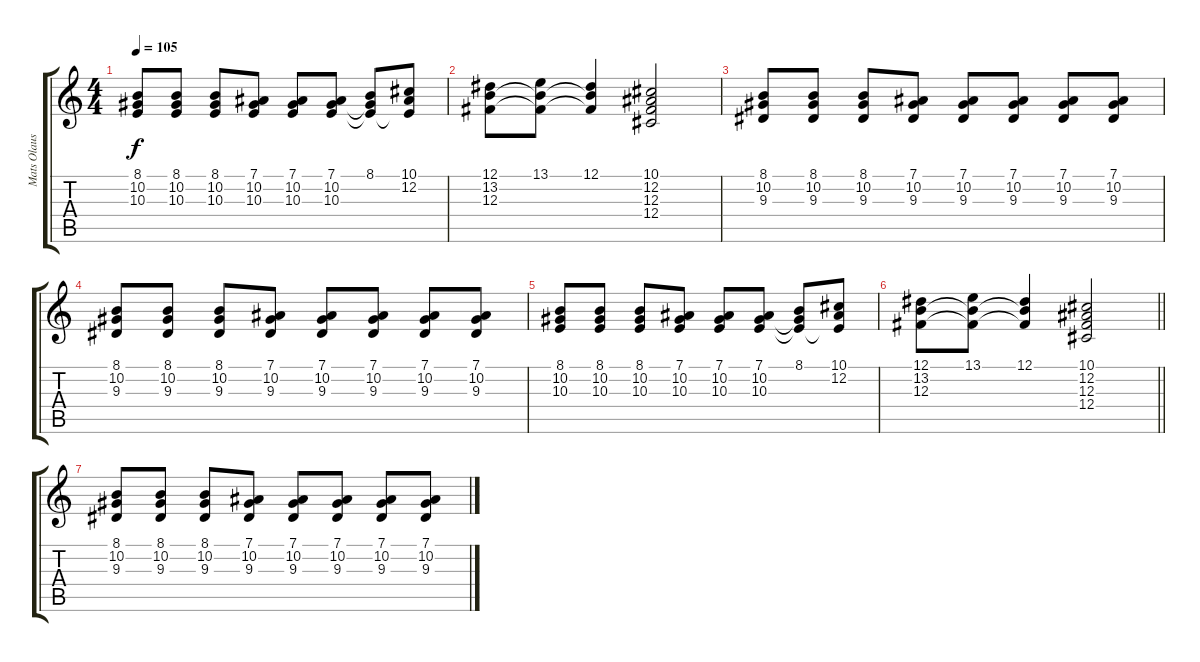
\track ("Mats Olausson" "Mats Olaus") {instrument fx1rain}
\staff {score tabs}
\tuning (Eb4 Bb3 Gb3 Db3 Ab2 Eb2) {hide}
\ts (4 4)
\tempo 105
\clef g2
\ks c
(8.1 10.2 10.3).8{dy f} (8.1 10.2 10.3).8 (8.1 10.2 10.3).8 (7.1 10.2 10.3).8 (7.1 10.2 10.3).8 (7.1 10.2 10.3).8 (8.1 10.2{t} 10.3{t}).8 (10.1 12.2 10.3{t}).8 |
(12.1 13.2 12.3).8 (13.1 13.2{t} 12.3{t}).8 (12.1 13.2{t} 12.3{t}).4 (10.1 12.2 12.3 12.4).2 |
(8.1 10.2 9.3).8 (8.1 10.2 9.3).8 (8.1 10.2 9.3).8 (7.1 10.2 9.3).8 (7.1 10.2 9.3).8 (7.1 10.2 9.3).8 (7.1 10.2 9.3).8 (7.1 10.2 9.3).8 |
(8.1 10.2 9.3).8 (8.1 10.2 9.3).8 (8.1 10.2 9.3).8 (7.1 10.2 9.3).8 (7.1 10.2 9.3).8 (7.1 10.2 9.3).8 (7.1 10.2 9.3).8 (7.1 10.2 9.3).8 |
(8.1 10.2 10.3).8 (8.1 10.2 10.3).8 (8.1 10.2 10.3).8 (7.1 10.2 10.3).8 (7.1 10.2 10.3).8 (7.1 10.2 10.3).8 (8.1 10.2{t} 10.3{t}).8 (10.1 12.2 10.3{t}).8 |
\barLineRight lightlight
(12.1 13.2 12.3).8 (13.1 13.2{t} 12.3{t}).8 (12.1 13.2{t} 12.3{t}).4 (10.1 12.2 12.3 12.4).2 |
(8.1 10.2 9.3).8 (8.1 10.2 9.3).8 (8.1 10.2 9.3).8 (7.1 10.2 9.3).8 (7.1 10.2 9.3).8 (7.1 10.2 9.3).8 (7.1 10.2 9.3).8 (7.1 10.2 9.3).8
